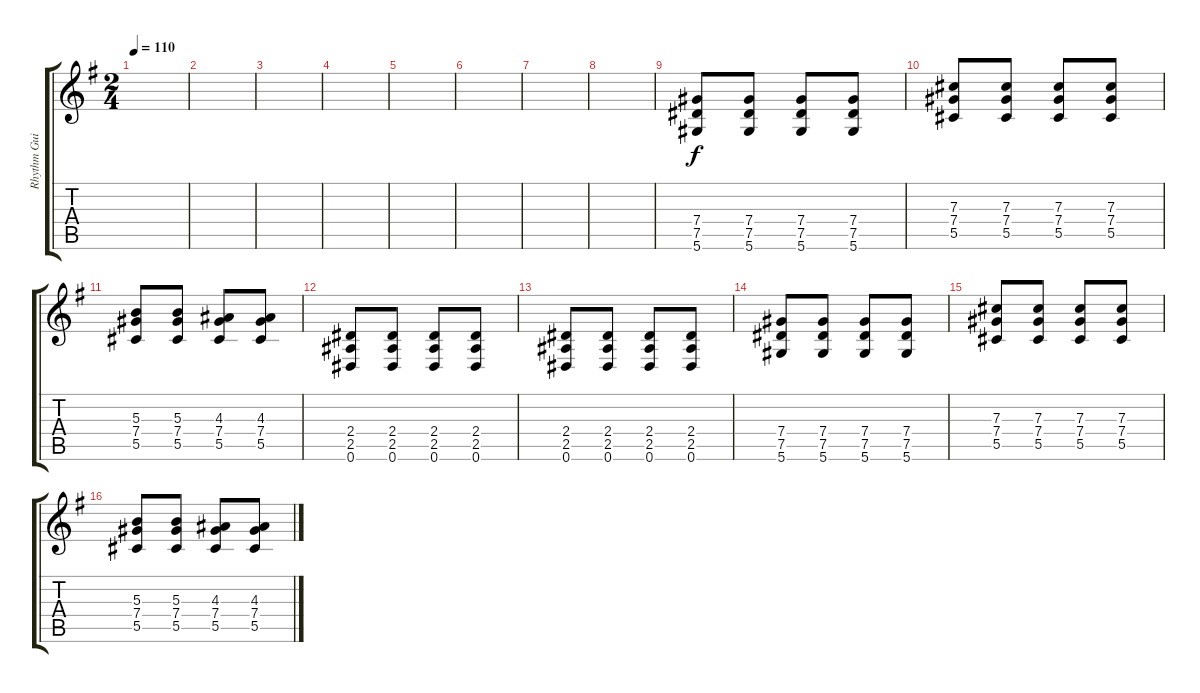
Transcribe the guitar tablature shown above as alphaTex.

\track ("Rhythm Guitar" "Rhythm Gui") {instrument electricguitarmuted}
\staff {score tabs}
\tuning (Eb4 Bb3 Gb3 Db3 Ab2 Eb2) {hide}
\ts (2 4)
\tempo 110
\clef g2
\ks g
|
|
|
|
|
|
|
|
(7.4 7.5 5.6).8 (7.4 7.5 5.6).8 (7.4 7.5 5.6).8 (7.4 7.5 5.6).8 |
(7.3 7.4 5.5).8 (7.3 7.4 5.5).8 (7.3 7.4 5.5).8 (7.3 7.4 5.5).8 |
(5.3 7.4 5.5).8 (5.3 7.4 5.5).8 (4.3 7.4 5.5).8 (4.3 7.4 5.5).8 |
(2.4 2.5 0.6).8 (2.4 2.5 0.6).8 (2.4 2.5 0.6).8 (2.4 2.5 0.6).8 |
(2.4 2.5 0.6).8 (2.4 2.5 0.6).8 (2.4 2.5 0.6).8 (2.4 2.5 0.6).8 |
(7.4 7.5 5.6).8 (7.4 7.5 5.6).8 (7.4 7.5 5.6).8 (7.4 7.5 5.6).8 |
(7.3 7.4 5.5).8 (7.3 7.4 5.5).8 (7.3 7.4 5.5).8 (7.3 7.4 5.5).8 |
(5.3 7.4 5.5).8 (5.3 7.4 5.5).8 (4.3 7.4 5.5).8 (4.3 7.4 5.5).8
